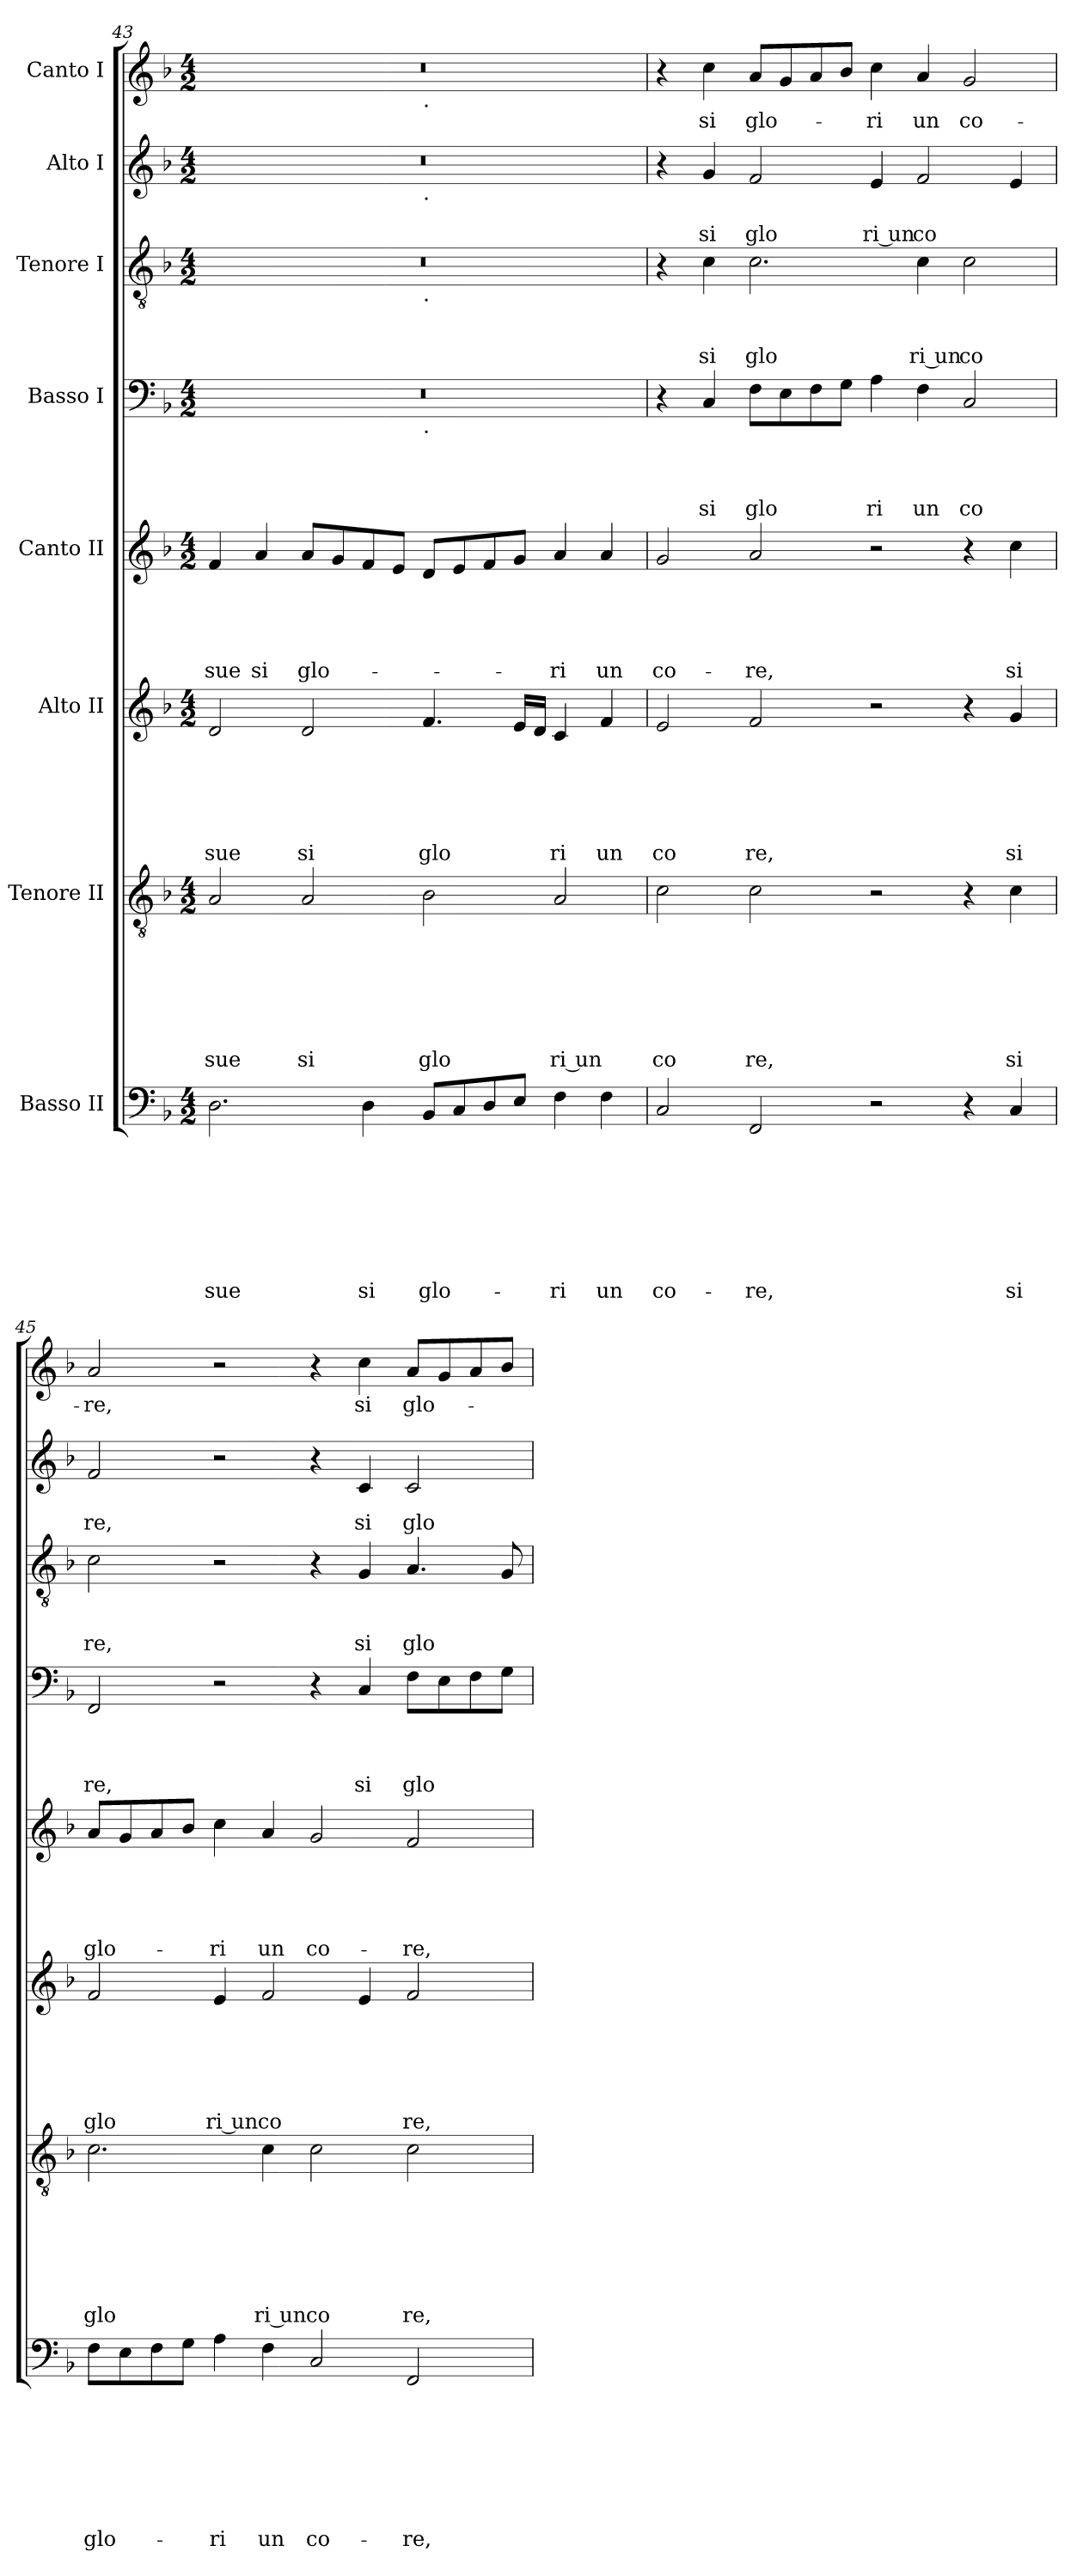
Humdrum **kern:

**kern	**text	**text	**text	**text	**text	**text	**text	**text	**kern	**text	**text	**text	**text	**text	**text	**text	**kern	**text	**text	**text	**text	**text	**text	**kern	**text	**text	**text	**text	**text	**kern	**text	**text	**text	**text	**kern	**text	**text	**text	**kern	**text	**text	**kern	**text
*part8	*part8	*part8	*part8	*part8	*part8	*part8	*part8	*part8	*part7	*part7	*part7	*part7	*part7	*part7	*part7	*part7	*part6	*part6	*part6	*part6	*part6	*part6	*part6	*part5	*part5	*part5	*part5	*part5	*part5	*part4	*part4	*part4	*part4	*part4	*part3	*part3	*part3	*part3	*part2	*part2	*part2	*part1	*part1
*staff8	*staff8	*staff8	*staff8	*staff8	*staff8	*staff8	*staff8	*staff8	*staff7	*staff7	*staff7	*staff7	*staff7	*staff7	*staff7	*staff7	*staff6	*staff6	*staff6	*staff6	*staff6	*staff6	*staff6	*staff5	*staff5	*staff5	*staff5	*staff5	*staff5	*staff4	*staff4	*staff4	*staff4	*staff4	*staff3	*staff3	*staff3	*staff3	*staff2	*staff2	*staff2	*staff1	*staff1
*I"Basso II	*	*	*	*	*	*	*	*	*I"Tenore II	*	*	*	*	*	*	*	*I"Alto II	*	*	*	*	*	*	*I"Canto II	*	*	*	*	*	*I"Basso I	*	*	*	*	*I"Tenore I	*	*	*	*I"Alto I	*	*	*I"Canto I	*
*clefF4	*	*	*	*	*	*	*	*	*clefGv2	*	*	*	*	*	*	*	*clefG2	*	*	*	*	*	*	*clefG2	*	*	*	*	*	*clefF4	*	*	*	*	*clefGv2	*	*	*	*clefG2	*	*	*clefG2	*
*k[b-]	*	*	*	*	*	*	*	*	*k[b-]	*	*	*	*	*	*	*	*k[b-]	*	*	*	*	*	*	*k[b-]	*	*	*	*	*	*k[b-]	*	*	*	*	*k[b-]	*	*	*	*k[b-]	*	*	*k[b-]	*
*F:	*	*	*	*	*	*	*	*	*F:	*	*	*	*	*	*	*	*F:	*	*	*	*	*	*	*F:	*	*	*	*	*	*F:	*	*	*	*	*F:	*	*	*	*F:	*	*	*F:	*
*M4/2	*	*	*	*	*	*	*	*	*M4/2	*	*	*	*	*	*	*	*M4/2	*	*	*	*	*	*	*M4/2	*	*	*	*	*	*M4/2	*	*	*	*	*M4/2	*	*	*	*M4/2	*	*	*M4/2	*
=43	=43	=43	=43	=43	=43	=43	=43	=43	=43	=43	=43	=43	=43	=43	=43	=43	=43	=43	=43	=43	=43	=43	=43	=43	=43	=43	=43	=43	=43	=43	=43	=43	=43	=43	=43	=43	=43	=43	=43	=43	=43	=43	=43
!	!	!	!	!	!	!	!	!LO:LY:b	!	!	!	!	!	!	!	!LO:LY:b	!	!	!	!	!	!	!LO:LY:b	!	!	!	!	!	!LO:LY:b	!	!	!	!	!	!	!	!	!	!	!	!	!	!
*	*	*	*	*	*	*	*	*	*	*	*	*	*	*	*	*	*	*	*	*	*	*	*	*	*	*	*	*	*	*^	*	*	*	*	*^	*	*	*	*^	*	*	*^	*
2.D\	.	.	.	.	.	.	.	sue	2A/	.	.	.	.	.	.	sue	2d/	.	.	.	.	.	sue	4f/	.	.	.	.	sue	0r	1ryy	.	.	.	.	0r	1ryy	.	.	.	0r	1ryy	.	.	0r	1ryy	.
!	!	!	!	!	!	!	!	!	!	!	!	!	!	!	!	!	!	!	!	!	!	!	!	!	!	!	!	!	!LO:LY:b	!	!	!	!	!	!	!	!	!	!	!	!	!	!	!	!	!	!
.	.	.	.	.	.	.	.	.	.	.	.	.	.	.	.	.	.	.	.	.	.	.	.	4a/	.	.	.	.	si	.	.	.	.	.	.	.	.	.	.	.	.	.	.	.	.	.	.
!	!	!	!	!	!	!	!	!	!	!	!	!	!	!	!	!LO:LY:b	!	!	!	!	!	!	!LO:LY:b	!	!	!	!	!	!LO:LY:b	!	!	!	!	!	!	!	!	!	!	!	!	!	!	!	!	!	!
.	.	.	.	.	.	.	.	.	2A/	.	.	.	.	.	.	si	2d/	.	.	.	.	.	si	8a/L	.	.	.	.	glo-	.	.	.	.	.	.	.	.	.	.	.	.	.	.	.	.	.	.
.	.	.	.	.	.	.	.	.	.	.	.	.	.	.	.	.	.	.	.	.	.	.	.	8g/	.	.	.	.	.	.	.	.	.	.	.	.	.	.	.	.	.	.	.	.	.	.	.
!	!	!	!	!	!	!	!	!LO:LY:b	!	!	!	!	!	!	!	!	!	!	!	!	!	!	!	!	!	!	!	!	!	!	!	!	!	!	!	!	!	!	!	!	!	!	!	!	!	!	!
4D\	.	.	.	.	.	.	.	si	.	.	.	.	.	.	.	.	.	.	.	.	.	.	.	8f/	.	.	.	.	.	.	.	.	.	.	.	.	.	.	.	.	.	.	.	.	.	.	.
.	.	.	.	.	.	.	.	.	.	.	.	.	.	.	.	.	.	.	.	.	.	.	.	8e/J	.	.	.	.	.	.	.	.	.	.	.	.	.	.	.	.	.	.	.	.	.	.	.
!	!	!	!	!	!	!	!	!	!	!	!	!	!	!	!	!	!	!	!	!	!	!	!	!	!	!	!	!	!	!	!	!	!	!	!	!	!	!	!	!	!	!	!	!	!	!LO:TX:b:t=.	!
!	!	!	!	!	!	!	!	!	!	!	!	!	!	!	!	!	!	!	!	!	!	!	!	!	!	!	!	!	!	!	!	!	!	!	!	!	!	!	!	!	!	!LO:TX:b:t=.	!	!	!	!	!
!	!	!	!	!	!	!	!	!	!	!	!	!	!	!	!	!	!	!	!	!	!	!	!	!	!	!	!	!	!	!	!	!	!	!	!	!	!LO:TX:b:t=.	!	!	!	!	!	!	!	!	!	!
!	!	!	!	!	!	!	!	!	!	!	!	!	!	!	!	!	!	!	!	!	!	!	!	!	!	!	!	!	!	!	!LO:TX:b:t=.	!	!	!	!	!	!	!	!	!	!	!	!	!	!	!	!
!	!	!	!	!	!	!	!	!LO:LY:b	!	!	!	!	!	!	!	!LO:LY:b	!	!	!	!	!	!	!LO:LY:b	!	!	!	!	!	!	!	!	!	!	!	!	!	!	!	!	!	!	!	!	!	!	!	!
8BB-/L	.	.	.	.	.	.	.	glo-	2B-\	.	.	.	.	.	.	glo	4.f/	.	.	.	.	.	glo	8d/L	.	.	.	.	.	.	1ryy	.	.	.	.	.	1ryy	.	.	.	.	1ryy	.	.	.	1ryy	.
8C/	.	.	.	.	.	.	.	.	.	.	.	.	.	.	.	.	.	.	.	.	.	.	.	8e/	.	.	.	.	.	.	.	.	.	.	.	.	.	.	.	.	.	.	.	.	.	.	.
8D/	.	.	.	.	.	.	.	.	.	.	.	.	.	.	.	.	.	.	.	.	.	.	.	8f/	.	.	.	.	.	.	.	.	.	.	.	.	.	.	.	.	.	.	.	.	.	.	.
8E/J	.	.	.	.	.	.	.	.	.	.	.	.	.	.	.	.	16e/LL	.	.	.	.	.	.	8g/J	.	.	.	.	.	.	.	.	.	.	.	.	.	.	.	.	.	.	.	.	.	.	.
.	.	.	.	.	.	.	.	.	.	.	.	.	.	.	.	.	16d/JJ	.	.	.	.	.	.	.	.	.	.	.	.	.	.	.	.	.	.	.	.	.	.	.	.	.	.	.	.	.	.
!	!	!	!	!	!	!	!	!LO:LY:b	!	!	!	!	!	!	!	!LO:LY:b:rj	!	!	!	!	!	!	!LO:LY:b	!	!	!	!	!	!LO:LY:b	!	!	!	!	!	!	!	!	!	!	!	!	!	!	!	!	!	!
4F\	.	.	.	.	.	.	.	-ri	2A/	.	.	.	.	.	.	ri un	4c/	.	.	.	.	.	ri	4a/	.	.	.	.	-ri	.	.	.	.	.	.	.	.	.	.	.	.	.	.	.	.	.	.
!	!	!	!	!	!	!	!	!LO:LY:b	!	!	!	!	!	!	!	!	!	!	!	!	!	!	!LO:LY:b	!	!	!	!	!	!LO:LY:b	!	!	!	!	!	!	!	!	!	!	!	!	!	!	!	!	!	!
4F\	.	.	.	.	.	.	.	un	.	.	.	.	.	.	.	.	4f/	.	.	.	.	.	un	4a/	.	.	.	.	un	.	.	.	.	.	.	.	.	.	.	.	.	.	.	.	.	.	.
=44	=44	=44	=44	=44	=44	=44	=44	=44	=44	=44	=44	=44	=44	=44	=44	=44	=44	=44	=44	=44	=44	=44	=44	=44	=44	=44	=44	=44	=44	=44	=44	=44	=44	=44	=44	=44	=44	=44	=44	=44	=44	=44	=44	=44	=44	=44	=44
!	!	!	!	!	!	!	!	!LO:LY:b	!	!	!	!	!	!	!	!LO:LY:b	!	!	!	!	!	!	!LO:LY:b	!	!	!	!	!	!LO:LY:b	!	!	!	!	!	!	!	!	!	!	!	!	!	!	!	!	!	!
*	*	*	*	*	*	*	*	*	*	*	*	*	*	*	*	*	*	*	*	*	*	*	*	*	*	*	*	*	*	*v	*v	*	*	*	*	*	*	*	*	*	*v	*v	*	*	*v	*v	*
*	*	*	*	*	*	*	*	*	*	*	*	*	*	*	*	*	*	*	*	*	*	*	*	*	*	*	*	*	*	*	*	*	*	*	*v	*v	*	*	*	*	*	*	*	*
2C/	.	.	.	.	.	.	.	co-	2c\	.	.	.	.	.	.	co	2e/	.	.	.	.	.	co	2g/	.	.	.	.	co-	4r	.	.	.	.	4r	.	.	.	4r	.	.	4r	.
!	!	!	!	!	!	!	!	!	!	!	!	!	!	!	!	!	!	!	!	!	!	!	!	!	!	!	!	!	!	!	!	!	!	!LO:LY:b	!	!	!	!LO:LY:b	!	!	!LO:LY:b	!	!LO:LY:b
.	.	.	.	.	.	.	.	.	.	.	.	.	.	.	.	.	.	.	.	.	.	.	.	.	.	.	.	.	.	4C/	.	.	.	si	4c\	.	.	si	4g/	.	si	4cc\	si
!	!	!	!	!	!	!	!	!LO:LY:b	!	!	!	!	!	!	!	!LO:LY:b	!	!	!	!	!	!	!LO:LY:b	!	!	!	!	!	!LO:LY:b	!	!	!	!	!LO:LY:b	!	!	!	!LO:LY:b	!	!	!LO:LY:b	!	!LO:LY:b
2FF/	.	.	.	.	.	.	.	-re,	2c\	.	.	.	.	.	.	re,	2f/	.	.	.	.	.	re,	2a/	.	.	.	.	-re,	8F\L	.	.	.	glo	2.c\	.	.	glo	2f/	.	glo	8a/L	glo-
.	.	.	.	.	.	.	.	.	.	.	.	.	.	.	.	.	.	.	.	.	.	.	.	.	.	.	.	.	.	8E\	.	.	.	.	.	.	.	.	.	.	.	8g/	.
.	.	.	.	.	.	.	.	.	.	.	.	.	.	.	.	.	.	.	.	.	.	.	.	.	.	.	.	.	.	8F\	.	.	.	.	.	.	.	.	.	.	.	8a/	.
.	.	.	.	.	.	.	.	.	.	.	.	.	.	.	.	.	.	.	.	.	.	.	.	.	.	.	.	.	.	8G\J	.	.	.	.	.	.	.	.	.	.	.	8b-/J	.
!	!	!	!	!	!	!	!	!	!	!	!	!	!	!	!	!	!	!	!	!	!	!	!	!	!	!	!	!	!	!	!	!	!	!LO:LY:b	!	!	!	!	!	!	!LO:LY:b:rj	!	!LO:LY:b
2r	.	.	.	.	.	.	.	.	2r	.	.	.	.	.	.	.	2r	.	.	.	.	.	.	2r	.	.	.	.	.	4A\	.	.	.	ri	.	.	.	.	4e/	.	ri un	4cc\	-ri
!	!	!	!	!	!	!	!	!	!	!	!	!	!	!	!	!	!	!	!	!	!	!	!	!	!	!	!	!	!	!	!	!	!	!LO:LY:b	!	!	!	!LO:LY:b:rj	!	!	!LO:LY:b	!	!LO:LY:b
.	.	.	.	.	.	.	.	.	.	.	.	.	.	.	.	.	.	.	.	.	.	.	.	.	.	.	.	.	.	4F\	.	.	.	un	4c\	.	.	ri un	2f/	.	co	4a/	un
!	!	!	!	!	!	!	!	!	!	!	!	!	!	!	!	!	!	!	!	!	!	!	!	!	!	!	!	!	!	!	!	!	!	!LO:LY:b	!	!	!	!LO:LY:b	!	!	!	!	!LO:LY:b
4r	.	.	.	.	.	.	.	.	4r	.	.	.	.	.	.	.	4r	.	.	.	.	.	.	4r	.	.	.	.	.	2C/	.	.	.	co	2c\	.	.	co	.	.	.	2g/	co-
!	!	!	!	!	!	!	!	!LO:LY:b	!	!	!	!	!	!	!	!LO:LY:b	!	!	!	!	!	!	!LO:LY:b	!	!	!	!	!	!LO:LY:b	!	!	!	!	!	!	!	!	!	!	!	!	!	!
4C/	.	.	.	.	.	.	.	si	4c\	.	.	.	.	.	.	si	4g/	.	.	.	.	.	si	4cc\	.	.	.	.	si	.	.	.	.	.	.	.	.	.	4e/	.	.	.	.
=45	=45	=45	=45	=45	=45	=45	=45	=45	=45	=45	=45	=45	=45	=45	=45	=45	=45	=45	=45	=45	=45	=45	=45	=45	=45	=45	=45	=45	=45	=45	=45	=45	=45	=45	=45	=45	=45	=45	=45	=45	=45	=45	=45
!	!	!	!	!	!	!	!	!LO:LY:b	!	!	!	!	!	!	!	!LO:LY:b	!	!	!	!	!	!	!LO:LY:b	!	!	!	!	!	!LO:LY:b	!	!	!	!	!LO:LY:b	!	!	!	!LO:LY:b	!	!	!LO:LY:b	!	!LO:LY:b
8F\L	.	.	.	.	.	.	.	glo-	2.c\	.	.	.	.	.	.	glo	2f/	.	.	.	.	.	glo	8a/L	.	.	.	.	glo-	2FF/	.	.	.	re,	2c\	.	.	re,	2f/	.	re,	2a/	-re,
8E\	.	.	.	.	.	.	.	.	.	.	.	.	.	.	.	.	.	.	.	.	.	.	.	8g/	.	.	.	.	.	.	.	.	.	.	.	.	.	.	.	.	.	.	.
8F\	.	.	.	.	.	.	.	.	.	.	.	.	.	.	.	.	.	.	.	.	.	.	.	8a/	.	.	.	.	.	.	.	.	.	.	.	.	.	.	.	.	.	.	.
8G\J	.	.	.	.	.	.	.	.	.	.	.	.	.	.	.	.	.	.	.	.	.	.	.	8b-/J	.	.	.	.	.	.	.	.	.	.	.	.	.	.	.	.	.	.	.
!	!	!	!	!	!	!	!	!LO:LY:b	!	!	!	!	!	!	!	!	!	!	!	!	!	!	!LO:LY:b:rj	!	!	!	!	!	!LO:LY:b	!	!	!	!	!	!	!	!	!	!	!	!	!	!
4A\	.	.	.	.	.	.	.	-ri	.	.	.	.	.	.	.	.	4e/	.	.	.	.	.	ri un	4cc\	.	.	.	.	-ri	2r	.	.	.	.	2r	.	.	.	2r	.	.	2r	.
!	!	!	!	!	!	!	!	!LO:LY:b	!	!	!	!	!	!	!	!LO:LY:b:rj	!	!	!	!	!	!	!LO:LY:b	!	!	!	!	!	!LO:LY:b	!	!	!	!	!	!	!	!	!	!	!	!	!	!
4F\	.	.	.	.	.	.	.	un	4c\	.	.	.	.	.	.	ri un	2f/	.	.	.	.	.	co	4a/	.	.	.	.	un	.	.	.	.	.	.	.	.	.	.	.	.	.	.
!	!	!	!	!	!	!	!	!LO:LY:b	!	!	!	!	!	!	!	!LO:LY:b	!	!	!	!	!	!	!	!	!	!	!	!	!LO:LY:b	!	!	!	!	!	!	!	!	!	!	!	!	!	!
2C/	.	.	.	.	.	.	.	co-	2c\	.	.	.	.	.	.	co	.	.	.	.	.	.	.	2g/	.	.	.	.	co-	4r	.	.	.	.	4r	.	.	.	4r	.	.	4r	.
!	!	!	!	!	!	!	!	!	!	!	!	!	!	!	!	!	!	!	!	!	!	!	!	!	!	!	!	!	!	!	!	!	!	!LO:LY:b	!	!	!	!LO:LY:b	!	!	!LO:LY:b	!	!LO:LY:b
.	.	.	.	.	.	.	.	.	.	.	.	.	.	.	.	.	4e/	.	.	.	.	.	.	.	.	.	.	.	.	4C/	.	.	.	si	4G/	.	.	si	4c/	.	si	4cc\	si
!	!	!	!	!	!	!	!	!LO:LY:b	!	!	!	!	!	!	!	!LO:LY:b	!	!	!	!	!	!	!LO:LY:b	!	!	!	!	!	!LO:LY:b	!	!	!	!	!LO:LY:b	!	!	!	!LO:LY:b	!	!	!LO:LY:b	!	!LO:LY:b
2FF/	.	.	.	.	.	.	.	-re,	2c\	.	.	.	.	.	.	re,	2f/	.	.	.	.	.	re,	2f/	.	.	.	.	-re,	8F\L	.	.	.	glo	4.A/	.	.	glo	2c/	.	glo	8a/L	glo-
.	.	.	.	.	.	.	.	.	.	.	.	.	.	.	.	.	.	.	.	.	.	.	.	.	.	.	.	.	.	8E\	.	.	.	.	.	.	.	.	.	.	.	8g/	.
.	.	.	.	.	.	.	.	.	.	.	.	.	.	.	.	.	.	.	.	.	.	.	.	.	.	.	.	.	.	8F\	.	.	.	.	.	.	.	.	.	.	.	8a/	.
.	.	.	.	.	.	.	.	.	.	.	.	.	.	.	.	.	.	.	.	.	.	.	.	.	.	.	.	.	.	8G\J	.	.	.	.	8G/	.	.	.	.	.	.	8b-/J	.
=	=	=	=	=	=	=	=	=	=	=	=	=	=	=	=	=	=	=	=	=	=	=	=	=	=	=	=	=	=	=	=	=	=	=	=	=	=	=	=	=	=	=	=
*-	*-	*-	*-	*-	*-	*-	*-	*-	*-	*-	*-	*-	*-	*-	*-	*-	*-	*-	*-	*-	*-	*-	*-	*-	*-	*-	*-	*-	*-	*-	*-	*-	*-	*-	*-	*-	*-	*-	*-	*-	*-	*-	*-
